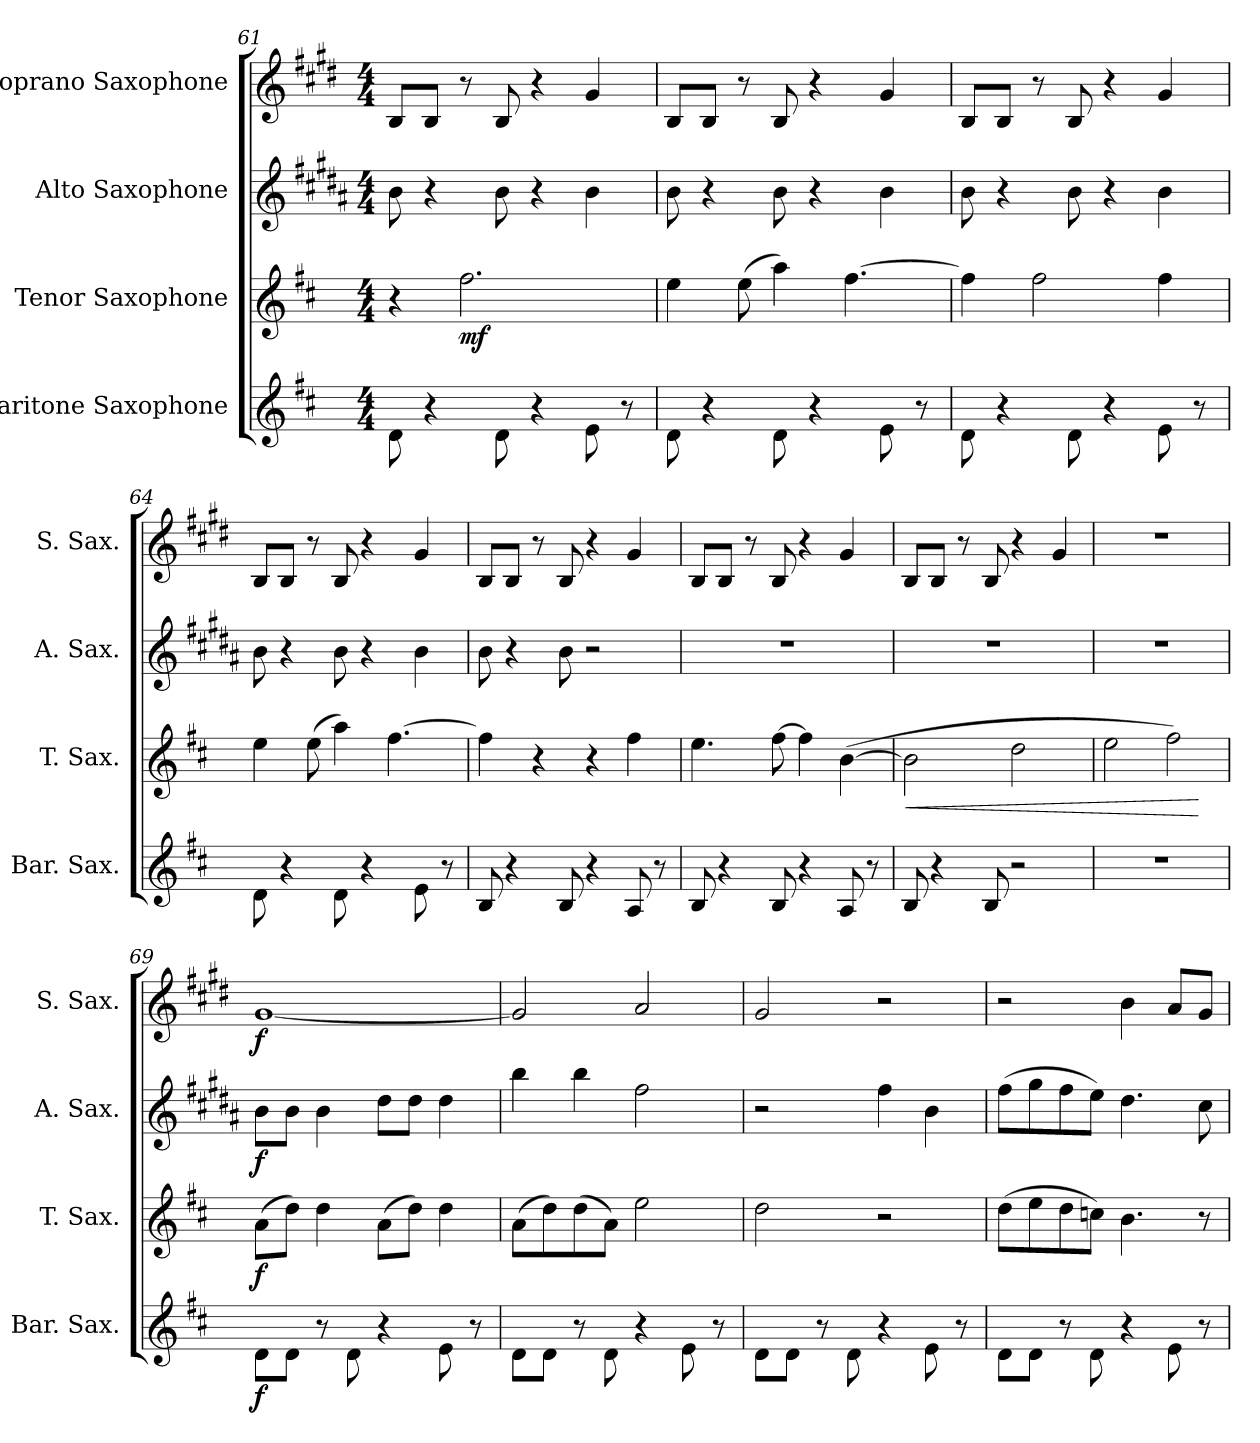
**kern	**dynam	**kern	**dynam	**kern	**dynam	**kern	**dynam
*part4	*part4	*part3	*part3	*part2	*part2	*part1	*part1
*staff4	*staff4	*staff3	*staff3	*staff2	*staff2	*staff1	*staff1
*I"Baritone Saxophone	*	*I"Tenor Saxophone	*	*I"Alto Saxophone	*	*I"Soprano Saxophone	*
*I'Bar. Sax.	*	*I'T. Sax.	*	*I'A. Sax.	*	*I'S. Sax.	*
*clefG2	*	*clefG2	*	*clefG2	*	*clefG2	*
*ITrd12c21	*	*ITrd8c14	*	*ITrd5c9	*	*ITrd1c2	*
*k[f#c#]	*	*k[f#c#]	*	*k[f#c#]	*	*k[f#c#]	*
*M4/4	*	*M4/4	*	*M4/4	*	*M4/4	*
=61	=61	=61	=61	=61	=61	=61	=61
8D\	.	4r	.	8d\	.	8A/L	.
4r	.	.	.	4r	.	8A/J	.
!	!	!	!LO:DY:b	!	!	!	!
.	.	2.f#\	mf	.	.	8r	.
8D\	.	.	.	8d\	.	8A/	.
4r	.	.	.	4r	.	4r	.
8E\	.	.	.	4d\	.	4f#/	.
8r	.	.	.	.	.	.	.
!!LO:PB:g=z
=62	=62	=62	=62	=62	=62	=62	=62
8D\	.	4e\	.	8d\	.	8A/L	.
4r	.	.	.	4r	.	8A/J	.
.	.	(8e\	.	.	.	8r	.
8D\	.	4a\)	.	8d\	.	8A/	.
4r	.	.	.	4r	.	4r	.
.	.	[4.f#\	.	.	.	.	.
8E\	.	.	.	4d\	.	4f#/	.
8r	.	.	.	.	.	.	.
=63	=63	=63	=63	=63	=63	=63	=63
8D\	.	4f#\]	.	8d\	.	8A/L	.
4r	.	.	.	4r	.	8A/J	.
.	.	2f#\	.	.	.	8r	.
8D\	.	.	.	8d\	.	8A/	.
4r	.	.	.	4r	.	4r	.
8E\	.	4f#\	.	4d\	.	4f#/	.
8r	.	.	.	.	.	.	.
=64	=64	=64	=64	=64	=64	=64	=64
8D\	.	4e\	.	8d\	.	8A/L	.
4r	.	.	.	4r	.	8A/J	.
.	.	(8e\	.	.	.	8r	.
8D\	.	4a\)	.	8d\	.	8A/	.
4r	.	.	.	4r	.	4r	.
.	.	[4.f#\	.	.	.	.	.
8E\	.	.	.	4d\	.	4f#/	.
8r	.	.	.	.	.	.	.
=65	=65	=65	=65	=65	=65	=65	=65
8BB/	.	4f#\]	.	8d\	.	8A/L	.
4r	.	.	.	4r	.	8A/J	.
.	.	4r	.	.	.	8r	.
8BB/	.	.	.	8d\	.	8A/	.
4r	.	4r	.	2r	.	4r	.
8AA/	.	4f#\	.	.	.	4f#/	.
8r	.	.	.	.	.	.	.
!!LO:LB:g=z
=66	=66	=66	=66	=66	=66	=66	=66
8BB/	.	4.e\	.	1r	.	8A/L	.
4r	.	.	.	.	.	8A/J	.
.	.	.	.	.	.	8r	.
8BB/	.	[8f#\	.	.	.	8A/	.
4r	.	4f#\]	.	.	.	4r	.
8AA/	.	([4B\	.	.	.	4f#/	.
8r	.	.	.	.	.	.	.
=67	=67	=67	=67	=67	=67	=67	=67
!	!	!	!LO:HP:b	!	!	!	!
8BB/	.	2B\]	<	1r	.	8A/L	.
4r	.	.	.	.	.	8A/J	.
.	.	.	.	.	.	8r	.
8BB/	.	.	.	.	.	8A/	.
2r	.	2d\	.	.	.	4r	.
.	.	.	.	.	.	4f#/	.
=68	=68	=68	=68	=68	=68	=68	=68
1r	.	2e\	.	1r	.	1r	.
.	.	2f#\)	.	.	.	.	.
.	.	.	[	.	.	.	.
=69	=69	=69	=69	=69	=69	=69	=69
!	!LO:DY:b	!	!LO:DY:b	!	!LO:DY:b	!	!LO:DY:b
8D\L	f	(8A\L	f	8d\L	f	[1f#	f
8D\J	.	8d\J)	.	8d\J	.	.	.
8r	.	4d\	.	4d\	.	.	.
8D\	.	.	.	.	.	.	.
4r	.	(8A\L	.	8f#\L	.	.	.
.	.	8d\J)	.	8f#\J	.	.	.
8E\	.	4d\	.	4f#\	.	.	.
8r	.	.	.	.	.	.	.
=70	=70	=70	=70	=70	=70	=70	=70
8D\L	.	(8A\L	.	4dd\	.	2f#/]	.
8D\J	.	8d\)	.	.	.	.	.
8r	.	(8d\	.	4dd\	.	.	.
8D\	.	8A\J)	.	.	.	.	.
4r	.	2e\	.	2a\	.	2g/	.
8E\	.	.	.	.	.	.	.
8r	.	.	.	.	.	.	.
!!LO:LB:g=z
=71	=71	=71	=71	=71	=71	=71	=71
8D\L	.	2d\	.	2r	.	2f#/	.
8D\J	.	.	.	.	.	.	.
8r	.	.	.	.	.	.	.
8D\	.	.	.	.	.	.	.
4r	.	2r	.	4a\	.	2r	.
8E\	.	.	.	4d\	.	.	.
8r	.	.	.	.	.	.	.
=72	=72	=72	=72	=72	=72	=72	=72
8D\L	.	(8d\L	.	(8a\L	.	2r	.
8D\J	.	8e\	.	8b\	.	.	.
8r	.	8d\	.	8a\	.	.	.
8D\	.	8cn\J)	.	8g\J)	.	.	.
4r	.	4.B\	.	4.f#\	.	4a\	.
8E\	.	.	.	.	.	8g/L	.
8r	.	8r	.	8e\	.	8f#/J	.
=	=	=	=	=	=	=	=
*-	*-	*-	*-	*-	*-	*-	*-
